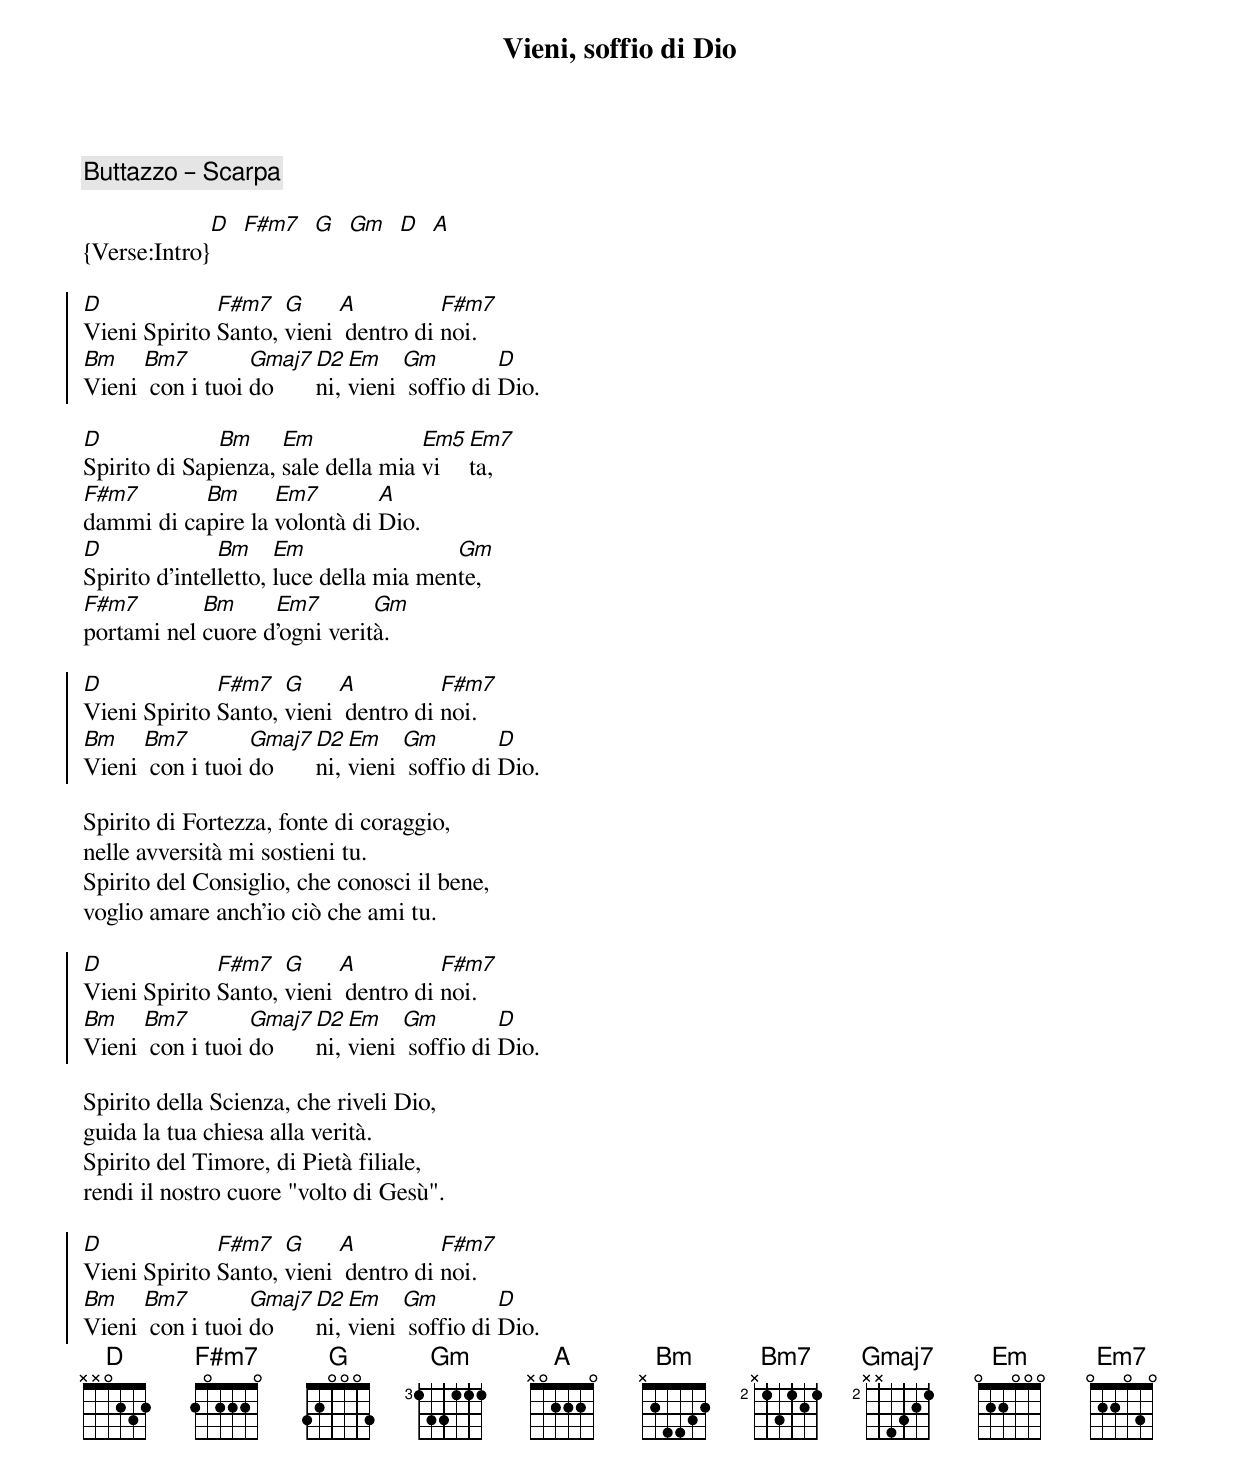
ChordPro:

{title:Vieni, soffio di Dio}
{c:Buttazzo – Scarpa}

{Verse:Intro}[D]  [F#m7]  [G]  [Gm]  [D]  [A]

{soc}
[D]Vieni Spirito [F#m7]Santo, [G]vieni [A] dentro di [F#m7]noi.
[Bm]Vieni [Bm7] con i tuoi [Gmaj7]do[D2]ni, [Em]vieni [Gm] soffio di [D]Dio.
{eoc}

[D]Spirito di Sap[Bm]ienza, [Em]sale della mia [Em5]vi[Em7]ta,
[F#m7]dammi di ca[Bm]pire la [Em7]volontà di [A]Dio.
[D]Spirito d'intel[Bm]letto, [Em]luce della mia men[Gm]te,
[F#m7]portami nel [Bm]cuore d[Em7]'ogni verit[Gm]à.

{soc}
[D]Vieni Spirito [F#m7]Santo, [G]vieni [A] dentro di [F#m7]noi.
[Bm]Vieni [Bm7] con i tuoi [Gmaj7]do[D2]ni, [Em]vieni [Gm] soffio di [D]Dio.
{eoc}

Spirito di Fortezza, fonte di coraggio,
nelle avversità mi sostieni tu.
Spirito del Consiglio, che conosci il bene,
voglio amare anch'io ciò che ami tu.

{soc}
[D]Vieni Spirito [F#m7]Santo, [G]vieni [A] dentro di [F#m7]noi.
[Bm]Vieni [Bm7] con i tuoi [Gmaj7]do[D2]ni, [Em]vieni [Gm] soffio di [D]Dio.
{eoc}

Spirito della Scienza, che riveli Dio,
guida la tua chiesa alla verità.
Spirito del Timore, di Pietà filiale,
rendi il nostro cuore "volto di Gesù".

{soc}
[D]Vieni Spirito [F#m7]Santo, [G]vieni [A] dentro di [F#m7]noi.
[Bm]Vieni [Bm7] con i tuoi [Gmaj7]do[D2]ni, [Em]vieni [Gm] soffio di [D]Dio.
{eoc}
